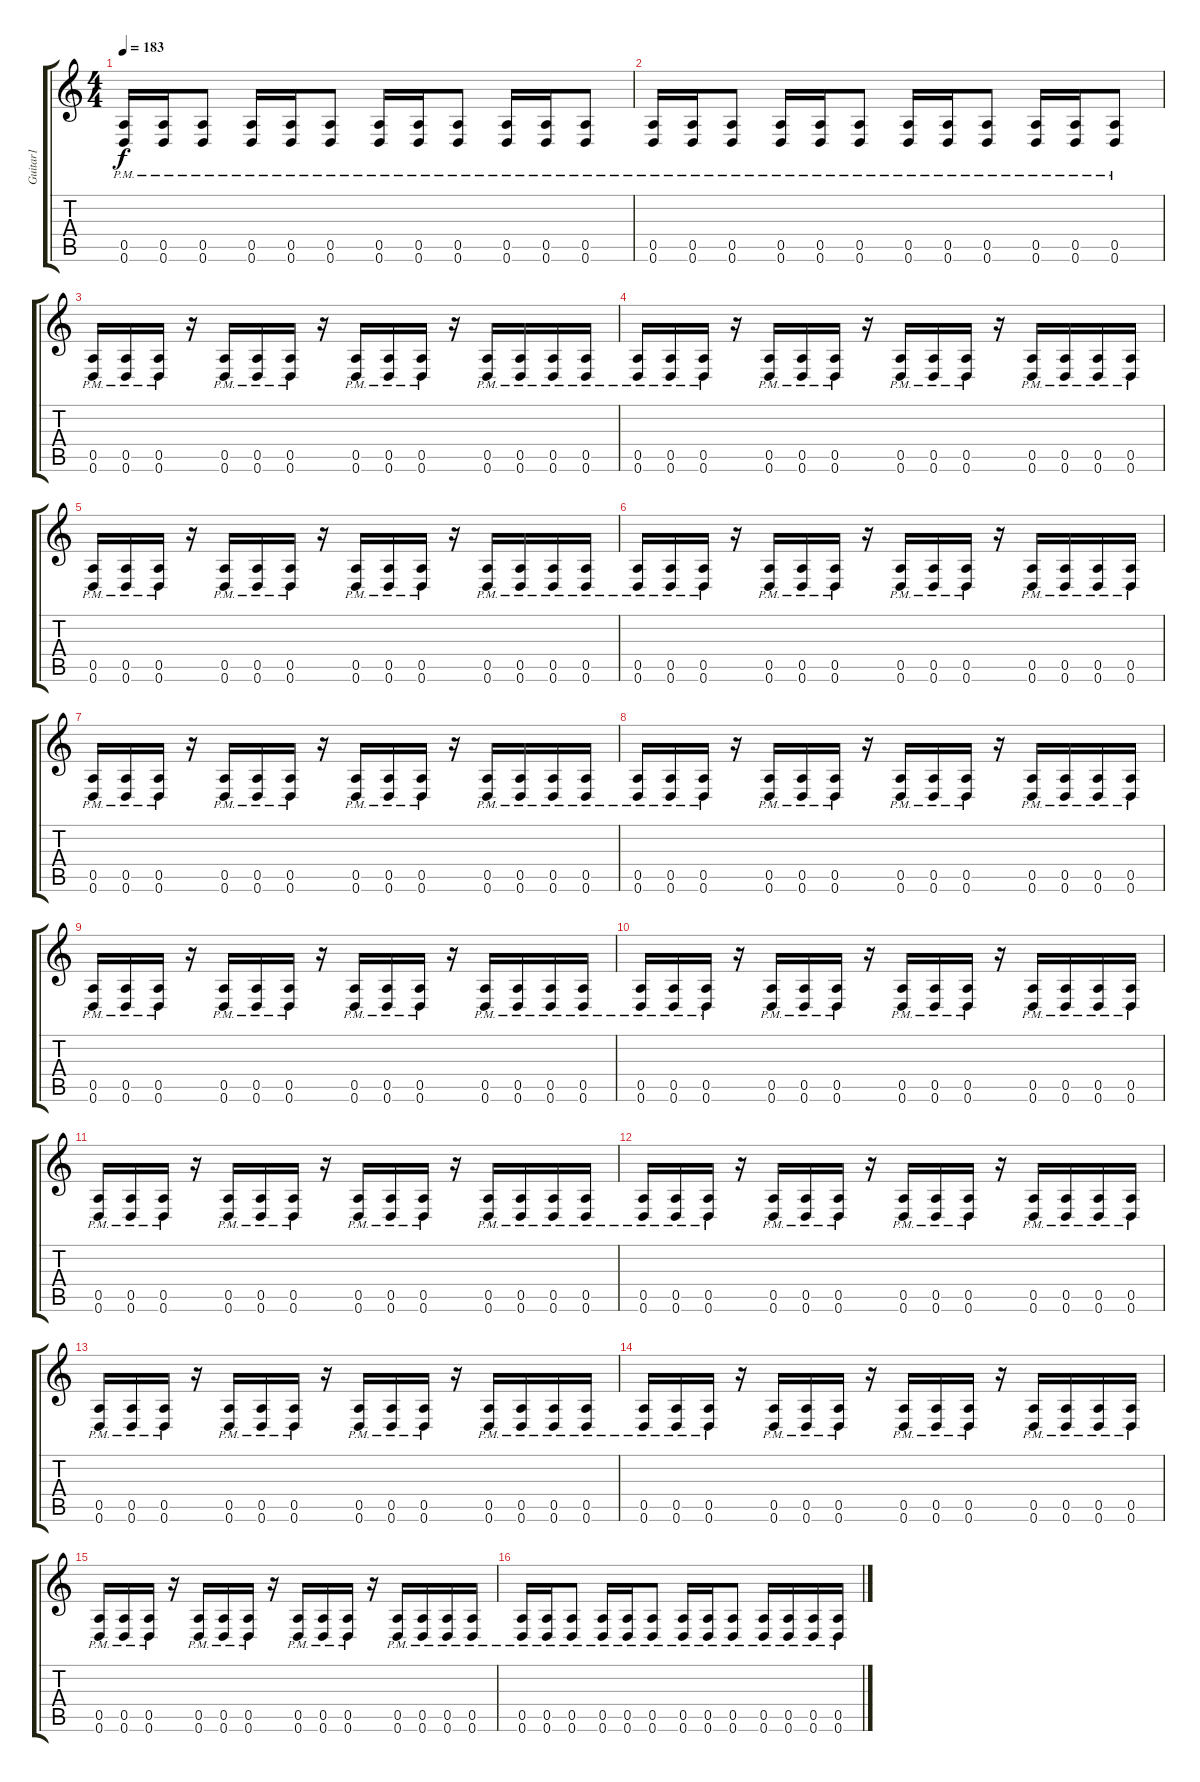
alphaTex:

\track ("Guitar1" "Guitar1") {instrument distortionguitar}
\staff {score tabs}
\tuning (E4 B3 G3 D3 A2 D2) {hide}
\ts (4 4)
\tempo 183
\clef g2
\ks c
(0.5{pm} 0.6{pm}).16{dy f} (0.5{pm} 0.6{pm}).16 (0.5{pm} 0.6{pm}).8 (0.5{pm} 0.6{pm}).16 (0.5{pm} 0.6{pm}).16 (0.5{pm} 0.6{pm}).8 (0.5{pm} 0.6{pm}).16 (0.5{pm} 0.6{pm}).16 (0.5{pm} 0.6{pm}).8 (0.5{pm} 0.6{pm}).16 (0.5{pm} 0.6{pm}).16 (0.5{pm} 0.6{pm}).8 |
(0.5{pm} 0.6{pm}).16 (0.5{pm} 0.6{pm}).16 (0.5{pm} 0.6{pm}).8 (0.5{pm} 0.6{pm}).16 (0.5{pm} 0.6{pm}).16 (0.5{pm} 0.6{pm}).8 (0.5{pm} 0.6{pm}).16 (0.5{pm} 0.6{pm}).16 (0.5{pm} 0.6{pm}).8 (0.5{pm} 0.6{pm}).16 (0.5{pm} 0.6{pm}).16 (0.5{pm} 0.6{pm}).8 |
(0.5{pm} 0.6{pm}).16 (0.5{pm} 0.6{pm}).16 (0.5{pm} 0.6{pm}).16 r.16 (0.5{pm} 0.6{pm}).16 (0.5{pm} 0.6{pm}).16 (0.5{pm} 0.6{pm}).16 r.16 (0.5{pm} 0.6{pm}).16 (0.5{pm} 0.6{pm}).16 (0.5{pm} 0.6{pm}).16 r.16 (0.5{pm} 0.6{pm}).16 (0.5{pm} 0.6{pm}).16 (0.5{pm} 0.6{pm}).16 (0.5{pm} 0.6{pm}).16 |
(0.5{pm} 0.6{pm}).16 (0.5{pm} 0.6{pm}).16 (0.5{pm} 0.6{pm}).16 r.16 (0.5{pm} 0.6{pm}).16 (0.5{pm} 0.6{pm}).16 (0.5{pm} 0.6{pm}).16 r.16 (0.5{pm} 0.6{pm}).16 (0.5{pm} 0.6{pm}).16 (0.5{pm} 0.6{pm}).16 r.16 (0.5{pm} 0.6{pm}).16 (0.5{pm} 0.6{pm}).16 (0.5{pm} 0.6{pm}).16 (0.5{pm} 0.6{pm}).16 |
(0.5{pm} 0.6{pm}).16 (0.5{pm} 0.6{pm}).16 (0.5{pm} 0.6{pm}).16 r.16 (0.5{pm} 0.6{pm}).16 (0.5{pm} 0.6{pm}).16 (0.5{pm} 0.6{pm}).16 r.16 (0.5{pm} 0.6{pm}).16 (0.5{pm} 0.6{pm}).16 (0.5{pm} 0.6{pm}).16 r.16 (0.5{pm} 0.6{pm}).16 (0.5{pm} 0.6{pm}).16 (0.5{pm} 0.6{pm}).16 (0.5{pm} 0.6{pm}).16 |
(0.5{pm} 0.6{pm}).16 (0.5{pm} 0.6{pm}).16 (0.5{pm} 0.6{pm}).16 r.16 (0.5{pm} 0.6{pm}).16 (0.5{pm} 0.6{pm}).16 (0.5{pm} 0.6{pm}).16 r.16 (0.5{pm} 0.6{pm}).16 (0.5{pm} 0.6{pm}).16 (0.5{pm} 0.6{pm}).16 r.16 (0.5{pm} 0.6{pm}).16 (0.5{pm} 0.6{pm}).16 (0.5{pm} 0.6{pm}).16 (0.5{pm} 0.6{pm}).16 |
(0.5{pm} 0.6{pm}).16 (0.5{pm} 0.6{pm}).16 (0.5{pm} 0.6{pm}).16 r.16 (0.5{pm} 0.6{pm}).16 (0.5{pm} 0.6{pm}).16 (0.5{pm} 0.6{pm}).16 r.16 (0.5{pm} 0.6{pm}).16 (0.5{pm} 0.6{pm}).16 (0.5{pm} 0.6{pm}).16 r.16 (0.5{pm} 0.6{pm}).16 (0.5{pm} 0.6{pm}).16 (0.5{pm} 0.6{pm}).16 (0.5{pm} 0.6{pm}).16 |
(0.5{pm} 0.6{pm}).16 (0.5{pm} 0.6{pm}).16 (0.5{pm} 0.6{pm}).16 r.16 (0.5{pm} 0.6{pm}).16 (0.5{pm} 0.6{pm}).16 (0.5{pm} 0.6{pm}).16 r.16 (0.5{pm} 0.6{pm}).16 (0.5{pm} 0.6{pm}).16 (0.5{pm} 0.6{pm}).16 r.16 (0.5{pm} 0.6{pm}).16 (0.5{pm} 0.6{pm}).16 (0.5{pm} 0.6{pm}).16 (0.5{pm} 0.6{pm}).16 |
(0.5{pm} 0.6{pm}).16 (0.5{pm} 0.6{pm}).16 (0.5{pm} 0.6{pm}).16 r.16 (0.5{pm} 0.6{pm}).16 (0.5{pm} 0.6{pm}).16 (0.5{pm} 0.6{pm}).16 r.16 (0.5{pm} 0.6{pm}).16 (0.5{pm} 0.6{pm}).16 (0.5{pm} 0.6{pm}).16 r.16 (0.5{pm} 0.6{pm}).16 (0.5{pm} 0.6{pm}).16 (0.5{pm} 0.6{pm}).16 (0.5{pm} 0.6{pm}).16 |
(0.5{pm} 0.6{pm}).16 (0.5{pm} 0.6{pm}).16 (0.5{pm} 0.6{pm}).16 r.16 (0.5{pm} 0.6{pm}).16 (0.5{pm} 0.6{pm}).16 (0.5{pm} 0.6{pm}).16 r.16 (0.5{pm} 0.6{pm}).16 (0.5{pm} 0.6{pm}).16 (0.5{pm} 0.6{pm}).16 r.16 (0.5{pm} 0.6{pm}).16 (0.5{pm} 0.6{pm}).16 (0.5{pm} 0.6{pm}).16 (0.5{pm} 0.6{pm}).16 |
(0.5{pm} 0.6{pm}).16 (0.5{pm} 0.6{pm}).16 (0.5{pm} 0.6{pm}).16 r.16 (0.5{pm} 0.6{pm}).16 (0.5{pm} 0.6{pm}).16 (0.5{pm} 0.6{pm}).16 r.16 (0.5{pm} 0.6{pm}).16 (0.5{pm} 0.6{pm}).16 (0.5{pm} 0.6{pm}).16 r.16 (0.5{pm} 0.6{pm}).16 (0.5{pm} 0.6{pm}).16 (0.5{pm} 0.6{pm}).16 (0.5{pm} 0.6{pm}).16 |
(0.5{pm} 0.6{pm}).16 (0.5{pm} 0.6{pm}).16 (0.5{pm} 0.6{pm}).16 r.16 (0.5{pm} 0.6{pm}).16 (0.5{pm} 0.6{pm}).16 (0.5{pm} 0.6{pm}).16 r.16 (0.5{pm} 0.6{pm}).16 (0.5{pm} 0.6{pm}).16 (0.5{pm} 0.6{pm}).16 r.16 (0.5{pm} 0.6{pm}).16 (0.5{pm} 0.6{pm}).16 (0.5{pm} 0.6{pm}).16 (0.5{pm} 0.6{pm}).16 |
(0.5{pm} 0.6{pm}).16 (0.5{pm} 0.6{pm}).16 (0.5{pm} 0.6{pm}).16 r.16 (0.5{pm} 0.6{pm}).16 (0.5{pm} 0.6{pm}).16 (0.5{pm} 0.6{pm}).16 r.16 (0.5{pm} 0.6{pm}).16 (0.5{pm} 0.6{pm}).16 (0.5{pm} 0.6{pm}).16 r.16 (0.5{pm} 0.6{pm}).16 (0.5{pm} 0.6{pm}).16 (0.5{pm} 0.6{pm}).16 (0.5{pm} 0.6{pm}).16 |
(0.5{pm} 0.6{pm}).16 (0.5{pm} 0.6{pm}).16 (0.5{pm} 0.6{pm}).16 r.16 (0.5{pm} 0.6{pm}).16 (0.5{pm} 0.6{pm}).16 (0.5{pm} 0.6{pm}).16 r.16 (0.5{pm} 0.6{pm}).16 (0.5{pm} 0.6{pm}).16 (0.5{pm} 0.6{pm}).16 r.16 (0.5{pm} 0.6{pm}).16 (0.5{pm} 0.6{pm}).16 (0.5{pm} 0.6{pm}).16 (0.5{pm} 0.6{pm}).16 |
(0.5{pm} 0.6{pm}).16 (0.5{pm} 0.6{pm}).16 (0.5{pm} 0.6{pm}).16 r.16 (0.5{pm} 0.6{pm}).16 (0.5{pm} 0.6{pm}).16 (0.5{pm} 0.6{pm}).16 r.16 (0.5{pm} 0.6{pm}).16 (0.5{pm} 0.6{pm}).16 (0.5{pm} 0.6{pm}).16 r.16 (0.5{pm} 0.6{pm}).16 (0.5{pm} 0.6{pm}).16 (0.5{pm} 0.6{pm}).16 (0.5{pm} 0.6{pm}).16 |
(0.5{pm} 0.6{pm}).16 (0.5{pm} 0.6{pm}).16 (0.5{pm} 0.6{pm}).8 (0.5{pm} 0.6{pm}).16 (0.5{pm} 0.6{pm}).16 (0.5{pm} 0.6{pm}).8 (0.5{pm} 0.6{pm}).16 (0.5{pm} 0.6{pm}).16 (0.5{pm} 0.6{pm}).8 (0.5{pm} 0.6{pm}).16 (0.5{pm} 0.6{pm}).16 (0.5{pm} 0.6{pm}).16 (0.5{pm} 0.6{pm}).16
